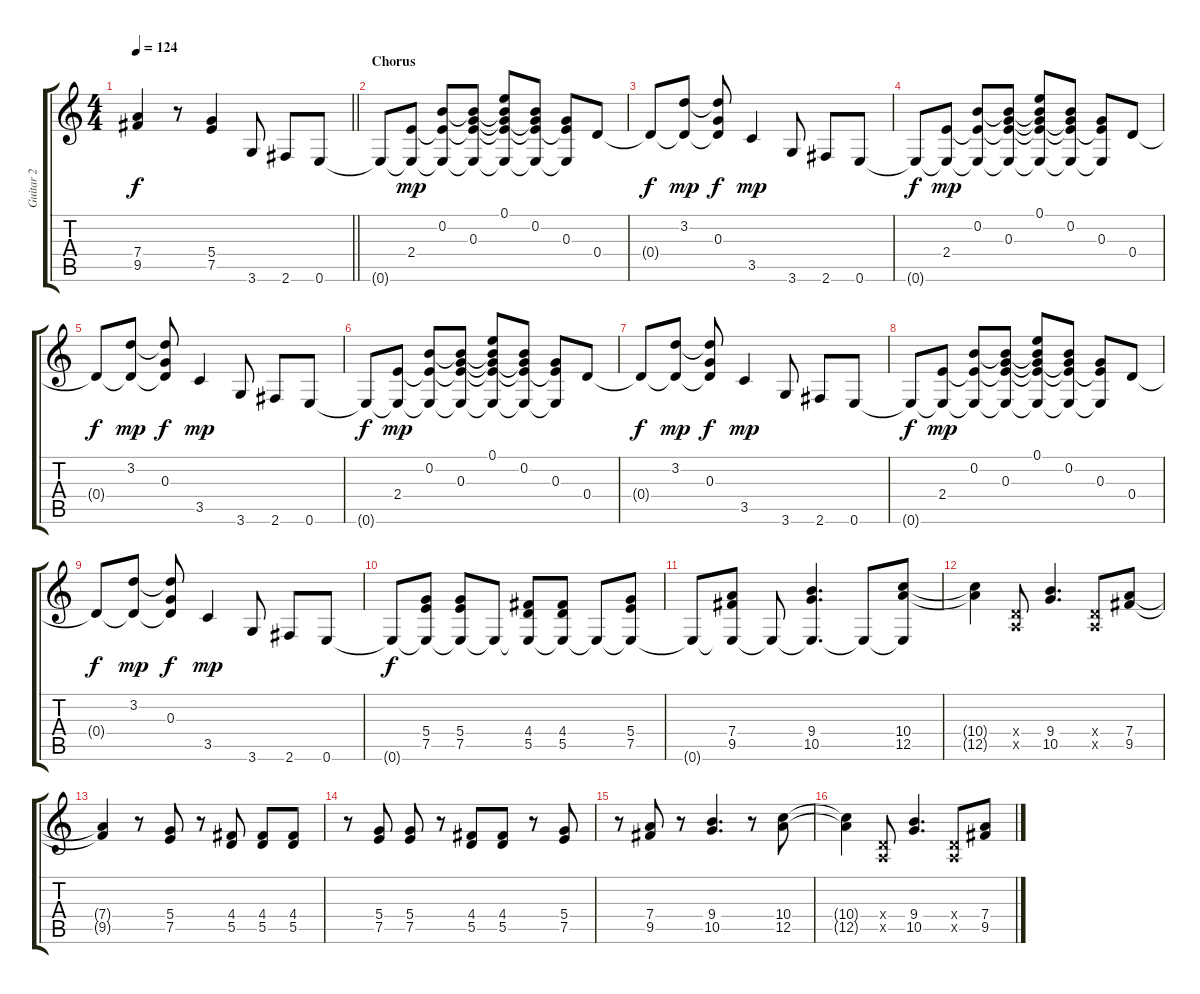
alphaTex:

\track ("Guitar 2" "Guitar 2") {instrument overdrivenguitar}
\staff {score tabs}
\tuning (E4 B3 G3 D3 A2 E2) {hide}
\ts (4 4)
\tempo 124
\clef g2
\barLineRight lightlight
\ks c
(7.4{t} 9.5{t}).4{dy f} r.8 (5.4 7.5).4 3.6.8{instrument electricguitarclean} 2.6.8 0.6.8 |
\section ("" "Chorus")
0.6{t}.8 (2.4 0.6{t}).8{dy mp} (0.2 2.4{t} 0.6{t}).8 (0.2{t} 0.3 2.4{t} 0.6{t}).8 (0.1 0.2{t} 0.3{t} 2.4{t} 0.6{t}).8 (0.2 0.3{t} 2.4{t} 0.6{t}).8 (0.3 2.4{t} 0.6{t}).8 0.4.8 |
0.4{t}.8{dy f} (3.2 0.4{t}).8{dy mp} (3.2{t} 0.3 0.4{t}).8{dy f} 3.5.4{dy mp} 3.6.8 2.6.8 0.6.8 |
0.6{t}.8{dy f} (2.4 0.6{t}).8{dy mp} (0.2 2.4{t} 0.6{t}).8 (0.2{t} 0.3 2.4{t} 0.6{t}).8 (0.1 0.2{t} 0.3{t} 2.4{t} 0.6{t}).8 (0.2 0.3{t} 2.4{t} 0.6{t}).8 (0.3 2.4{t} 0.6{t}).8 0.4.8 |
0.4{t}.8{dy f} (3.2 0.4{t}).8{dy mp} (3.2{t} 0.3 0.4{t}).8{dy f} 3.5.4{dy mp} 3.6.8 2.6.8 0.6.8 |
0.6{t}.8{dy f} (2.4 0.6{t}).8{dy mp} (0.2 2.4{t} 0.6{t}).8 (0.2{t} 0.3 2.4{t} 0.6{t}).8 (0.1 0.2{t} 0.3{t} 2.4{t} 0.6{t}).8 (0.2 0.3{t} 2.4{t} 0.6{t}).8 (0.3 2.4{t} 0.6{t}).8 0.4.8 |
0.4{t}.8{dy f} (3.2 0.4{t}).8{dy mp} (3.2{t} 0.3 0.4{t}).8{dy f} 3.5.4{dy mp} 3.6.8 2.6.8 0.6.8 |
0.6{t}.8{dy f} (2.4 0.6{t}).8{dy mp} (0.2 2.4{t} 0.6{t}).8 (0.2{t} 0.3 2.4{t} 0.6{t}).8 (0.1 0.2{t} 0.3{t} 2.4{t} 0.6{t}).8 (0.2 0.3{t} 2.4{t} 0.6{t}).8 (0.3 2.4{t} 0.6{t}).8 0.4.8 |
0.4{t}.8{dy f} (3.2 0.4{t}).8{dy mp} (3.2{t} 0.3 0.4{t}).8{dy f} 3.5.4{dy mp} 3.6.8 2.6.8 0.6.8 |
0.6{t}.8{dy f instrument overdrivenguitar} (5.4 7.5 0.6{t}).8 (5.4 7.5 0.6{t}).8 0.6{t}.8 (4.4 5.5 0.6{t}).8 (4.4 5.5 0.6{t}).8 0.6{t}.8 (5.4 7.5 0.6{t}).8 |
0.6{t}.8 (7.4 9.5 0.6{t}).8 0.6{t}.8 (9.4 10.5 0.6{t}).4{d} 0.6{t}.8 (10.4 12.5 0.6{t}).8 |
(10.4{t} 12.5{t}).4 (0.4{x} 0.5{x}).8 (9.4 10.5).4{d} (0.4{x} 0.5{x}).8 (7.4 9.5).8 |
(7.4{t} 9.5{t}).4 r.8 (5.4 7.5).8 r.8 (4.4 5.5).8 (4.4 5.5).8 (4.4 5.5).8 |
r.8 (5.4 7.5).8 (5.4 7.5).8 r.8 (4.4 5.5).8 (4.4 5.5).8 r.8 (5.4 7.5).8 |
r.8 (7.4 9.5).8 r.8 (9.4 10.5).4{d} r.8 (10.4 12.5).8 |
(10.4{t} 12.5{t}).4 (0.4{x} 0.5{x}).8 (9.4 10.5).4{d} (0.4{x} 0.5{x}).8 (7.4 9.5).8
